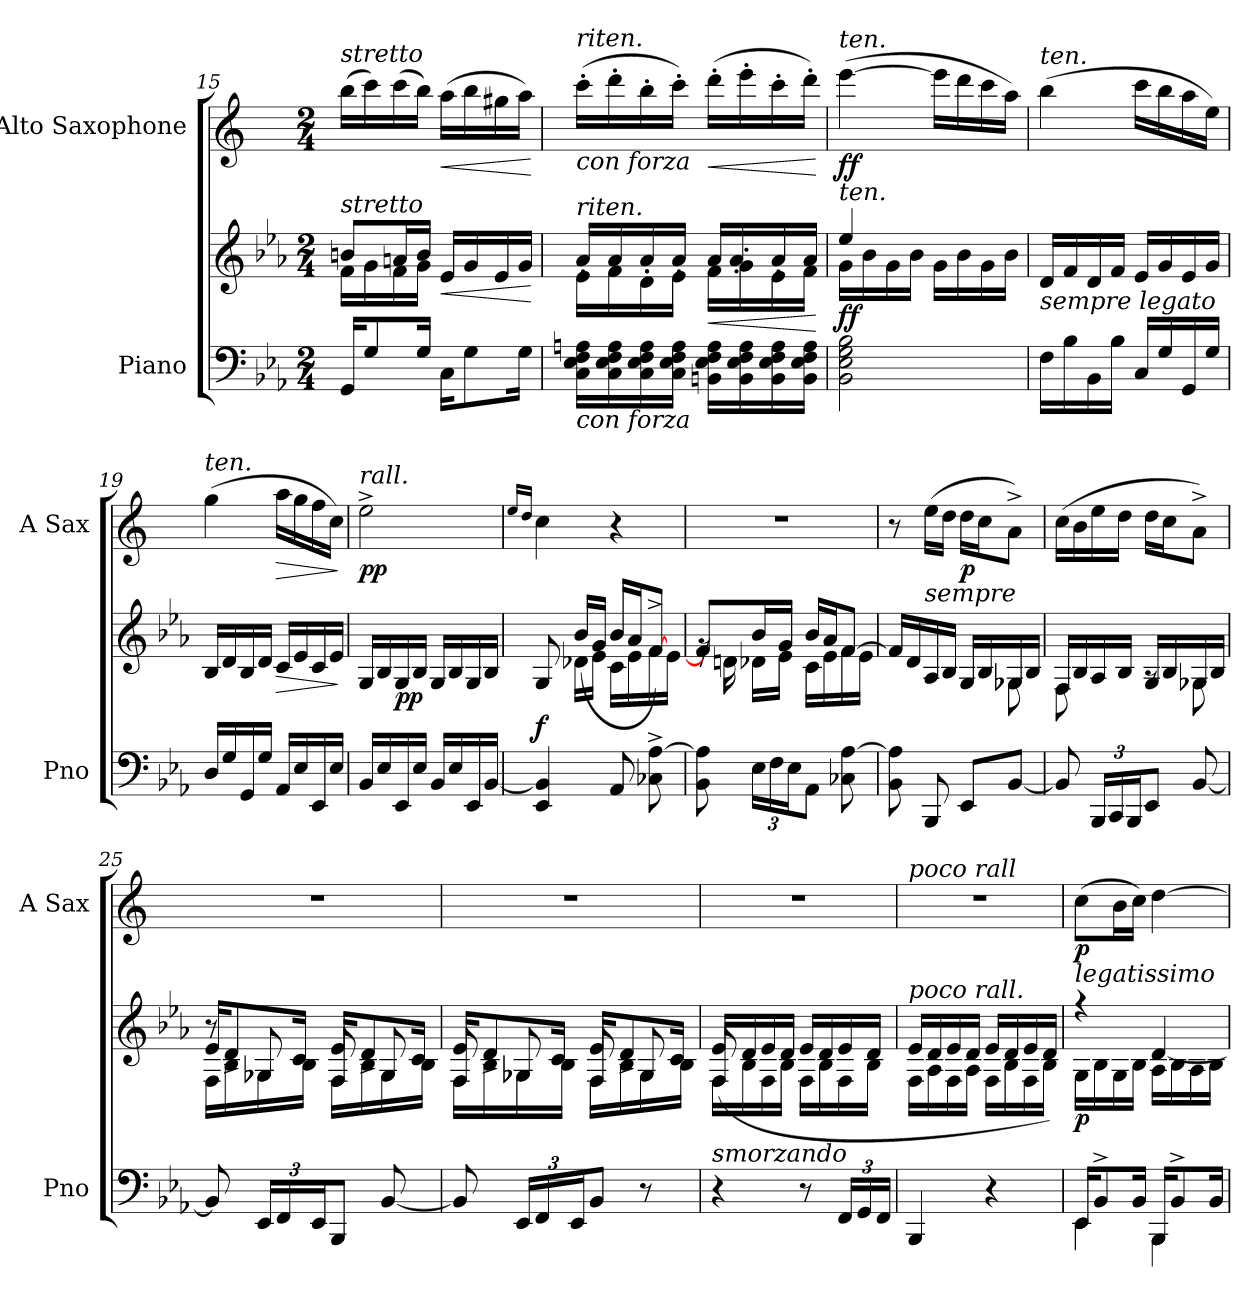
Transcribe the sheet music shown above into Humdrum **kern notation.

**kern	**kern	**dynam	**kern	**dynam
*part2	*part2	*part2	*part1	*part1
*staff3	*staff2	*staff2/3	*staff1	*staff1
*I"Piano	*	*	*I"Alto Saxophone	*
*I'Pno	*	*	*I'A Sax	*
*clefF4	*clefG2	*	*clefG2	*
*	*	*	*ITrd5c9	*
*k[b-e-a-]	*k[b-e-a-]	*	*k[b-e-a-]	*
*M2/4	*M2/4	*	*M2/4	*
=15	=15	=15	=15	=15
*	*^	*	*	*
!	!	!	!	!LO:TX:a:i:t=stretto	!
!	!LO:TX:a:i:t=stretto	!	!	!	!
16GG/KL	16f\LL	8bn/L	.	(16dd\LL	.
8G/	16g\	.	.	16ee-\)	.
.	16f\	16an/L	.	(16ee-\	.
16G/Jk	16g\JJ	16b/JJ	.	16dd\JJ)	.
!	!	!	!LO:HP:b	!	!LO:HP:b
16C\KL	16e-/LL	4ryy	<	(16cc\LL	<
8G\	16g/	.	.	16dd\	.
.	16e-/	.	.	16bn\	.
16G\Jk	16g/JJ	.	.	16cc\JJ)	.
*	*v	*v	*	*	*
.	.	[	.	[
!!LO:PB:g=z
=16	=16	=16	=16	=16
*	*^	*	*	*
!	!	!	!	!LO:TX:b:i:t=con forza	!
!	!	!	!	!LO:TX:a:i:t=riten.	!
!	!LO:TX:a:i:t=riten.	!	!	!	!
!LO:TX:b:i:t=con forza	!	!	!	!	!
16C\ 16E-\ 16F\ 16An\LL	16e-'\LL	16a-'/LL	.	(16ee-'\LL	.
16C\ 16E-\ 16F\ 16A\	16f'\	16a-'/	.	16ff'\	.
16C\ 16E-\ 16F\ 16A\	16d'\	16a-'/	.	16dd'\	.
16C\ 16E-\ 16F\ 16A\JJ	16e-'\JJ	16a-'/JJ	.	16ee-'\JJ)	.
!	!	!	!LO:HP:b	!	!LO:HP:b
16BBn\ 16E-\ 16F\ 16A\LL	16f'\LL	16a-'/LL	<	(16ff'\LL	<
16BB\ 16E-\ 16F\ 16A\	16g'\	16a-'/	.	16gg'\	.
16BB\ 16E-\ 16F\ 16A\	16e-'\	16a-'/	.	16ee-'\	.
16BB\ 16E-\ 16F\ 16A\JJ	16f'\JJ	16a-'/JJ	.	16ff'\JJ)	.
*	*v	*v	*	*	*
.	.	[	.	[
=17	=17	=17	=17	=17
*	*^	*	*	*
!	!	!	!	!LO:TX:a:i:t=ten.	!
!	!LO:TX:a:i:t=ten.	!	!	!	!
!	!	!	!LO:DY:b	!	!LO:DY:b
2BB-\ 2E-\ 2G\ 2B-\	16g\LL	4ee-/	ff	([4gg\	ff
.	16b-\	.	.	.	.
.	16g\	.	.	.	.
.	16b-\JJ	.	.	.	.
.	16g\LL	4ryy	.	16gg\LL]	.
.	16b-\	.	.	16ff\	.
.	16g\	.	.	16ee-\	.
.	16b-\JJ	.	.	16cc\JJ)	.
*	*v	*v	*	*	*
=18	=18	=18	=18	=18
!	!	!	!LO:TX:a:i:t=ten.	!
!LO:TX:a:i:t=sempre legato	!	!	!	!
16F\LL	16d/LL	.	(4dd\	.
16B-\	16f/	.	.	.
16BB-\	16d/	.	.	.
16B-\JJ	16f/JJ	.	.	.
16C/LL	16e-/LL	.	16ee-\LL	.
16G/	16g/	.	16dd\	.
16GG/	16e-/	.	16cc\	.
16G/JJ	16g/JJ	.	16g\JJ)	.
=19	=19	=19	=19	=19
!	!	!	!LO:TX:a:i:t=ten.	!
16D/LL	16B-/LL	.	(4b-\	.
16G/	16d/	.	.	.
16GG/	16B-/	.	.	.
16G/JJ	16d/JJ	.	.	.
!	!	!LO:HP:b	!	!LO:HP:b
16AA-/LL	16c/LL	>	16cc\LL	>
16E-/	16e-/	.	16b-\	.
16EE-/	16c/	.	16a-\	.
16E-/JJ	16e-/JJ	.	16e-\JJ)	.
.	.	]	.	]
!!LO:LB:g=z
=20	=20	=20	=20	=20
!	!	!	!LO:TX:a:i:t=rall.	!
!	!	!	!	!LO:DY:b
16BB-/LL	16G/LL	.	2g^\	pp
16E-/	16B-/	.	.	.
!	!	!LO:DY:b	!	!
16EE-/	16G/	pp	.	.
16E-/JJ	16B-/JJ	.	.	.
16BB-/LL	16G/LL	.	.	.
16E-/	16B-/	.	.	.
16EE-/	16G/	.	.	.
[16BB-/JJ	16B-/JJ	.	.	.
=21	=21	=21	=21	=21
.	.	.	16qg/LL	.
.	.	.	16qf/JJ	.
*	*^	*	*	*
!	!	!	!LO:DY:a=2	!	!
4EE-/ 4BB-/]	8G/	8ryy	f	4e-\	.
.	16d-X\LL	(16b-/LL	.	.	.
.	16e-\JJ	16g/JJ	.	.	.
8AA-/	16c\LL	16b-/LL	.	4r	.
.	16e-\	16a-/J	.	.	.
8C-X\^ [8A-\^	[16f^\	8f/J)	.	.	.
.	16e-\JJ	.	.	.	.
=22	=22	=22	=22	=22	=22
8BB-\ 8A-\]	8f/L]	16rg	.	2r	.
.	.	16dn\	.	.	.
*Xbrackettup	*	*	*	*	*
24E-\LL	16b-/L	16d-X\LL	.	.	.
24F\	.	.	.	.	.
.	16g/JJ	16e-\JJ	.	.	.
24E-\J	.	.	.	.	.
8AA-\J	16b-/LL	16c\LL	.	.	.
.	16a-/J	16e-\	.	.	.
8C-X\ [8A-\	[8f/J	16f\	.	.	.
.	.	16e-\JJ	.	.	.
=23	=23	=23	=23	=23	=23
8BB-\ 8A-\]	16f/LL]	4.ryy	.	8r	.
.	16d/	.	.	.	.
!	!	!	!	!LO:TX:b:i:t=sempre	!
8BBB-/	16A-/	.	.	(16g\LL	.
.	16B-/JJ	.	.	16f\JJ	.
!	!	!	!	!	!LO:DY:b
8EE-/L	16G/LL	.	.	16f\LL	p
.	16B-/	.	.	16e-\J	.
[8BB-/J	16G-X/	8G-\	.	8c^\J)	.
.	16B-/JJ	.	.	.	.
!!LO:LB:g=z
=24	=24	=24	=24	=24	=24
8BB-/]	16F/LL	8F\	.	(16e-\LL	.
.	16B-/	.	.	16d\	.
24BBB-/LL	16A-/	8ryy	.	16g\	.
24CC/	.	.	.	.	.
.	16B-/JJ	.	.	16f\JJ	.
24BBB-/J	.	.	.	.	.
8EE-/J	16G/LL	8rA	.	16f\LL	.
.	16B-/	.	.	16e-\J	.
[8BB-/	16G-X/	8G-\	.	8c^\J)	.
.	16B-/JJ	.	.	.	.
=25	=25	=25	=25	=25	=25
*	*	*^	*	*	*
8BB-/]	16F\LL	16e-/KL	8r	.	2r	.
.	16B-\	8d^/	.	.	.	.
24EE-/LL	16G-X\	.	8G-/	.	.	.
24FF/	.	.	.	.	.	.
.	16B-\JJ	16c/Jk	.	.	.	.
24EE-/J	.	.	.	.	.	.
8BBB-/J	16F\LL	16e-/KL	8F/	.	.	.
.	16B-\	8d^/	.	.	.	.
[8BB-/	16G-\	.	8G-/	.	.	.
.	16B-\JJ	16c/Jk	.	.	.	.
=26	=26	=26	=26	=26	=26	=26
8BB-/]	16F\LL	16e-/KL	8F/	.	2r	.
.	16B-\	8d^/	.	.	.	.
24EE-/LL	16G-X\	.	8G-/	.	.	.
24FF/	.	.	.	.	.	.
.	16B-\JJ	16c/Jk	.	.	.	.
24EE-/J	.	.	.	.	.	.
8BB-/J	16F\LL	16e-/KL	8F/	.	.	.
.	16B-\	8d^/	.	.	.	.
8r	16G-\	.	8G-/	.	.	.
.	16B-\JJ	16c/Jk	.	.	.	.
!!LO:LB:g=z
=27	=27	=27	=27	=27	=27	=27
!LO:TX:a:i:t=smorzando	!	!	!	!	!	!
4r	16F\LL	(16e-/LL	8F/	.	2r	.
.	16B-\	16d/	.	.	.	.
.	16F\	16e-/	4.ryy	.	.	.
.	16B-\JJ	16d/JJ	.	.	.	.
8r	16F\LL	16e-/LL	.	.	.	.
.	16B-\	16d/	.	.	.	.
24FF/LL	16F\	16e-/	.	.	.	.
24GG/	.	.	.	.	.	.
.	16B-\JJ	16d/JJ	.	.	.	.
24FF/JJ	.	.	.	.	.	.
*	*	*v	*v	*	*	*
=28	=28	=28	=28	=28	=28
!	!	!	!	!LO:TX:a:i:t=poco rall	!
!	!LO:TX:a:i:t=poco rall.	!	!	!	!
4BBB-/	16F\LL	16e-/LL	.	2r	.
.	16A-\	16d/	.	.	.
.	16F\	16e-/	.	.	.
.	16A-\JJ	16d/JJ	.	.	.
4r	16F\LL	16e-/LL	.	.	.
.	16B-\	16d/	.	.	.
.	16F\	16e-/	.	.	.
.	16B-\JJ	16d/JJ)	.	.	.
=29	=29	=29	=29	=29	=29
*^	*	*	*	*	*
!	!	!	!	!	!LO:TX:b:i:t=legatissimo	!
!	!	!	!	!LO:DY:b	!	!LO:DY:b
16EE-/KL	4EE-\	16G\LL	4rff	p	(8e-\L	p
8BB-^/	.	16B-\	.	.	.	.
.	.	16G\	.	.	16d\L	.
16BB-/Jk	.	16B-\JJ	.	.	16e-\JJ)	.
16BBB-/KL	4BBB-\	16A-\LL	[4d/	.	[4f\	.
8BB-^/	.	16B-\	.	.	.	.
.	.	16A-\	.	.	.	.
16BB-/Jk	.	16B-\JJ	.	.	.	.
*v	*v	*	*	*	*	*
*	*v	*v	*	*	*
=	=	=	=	=
*-	*-	*-	*-	*-
